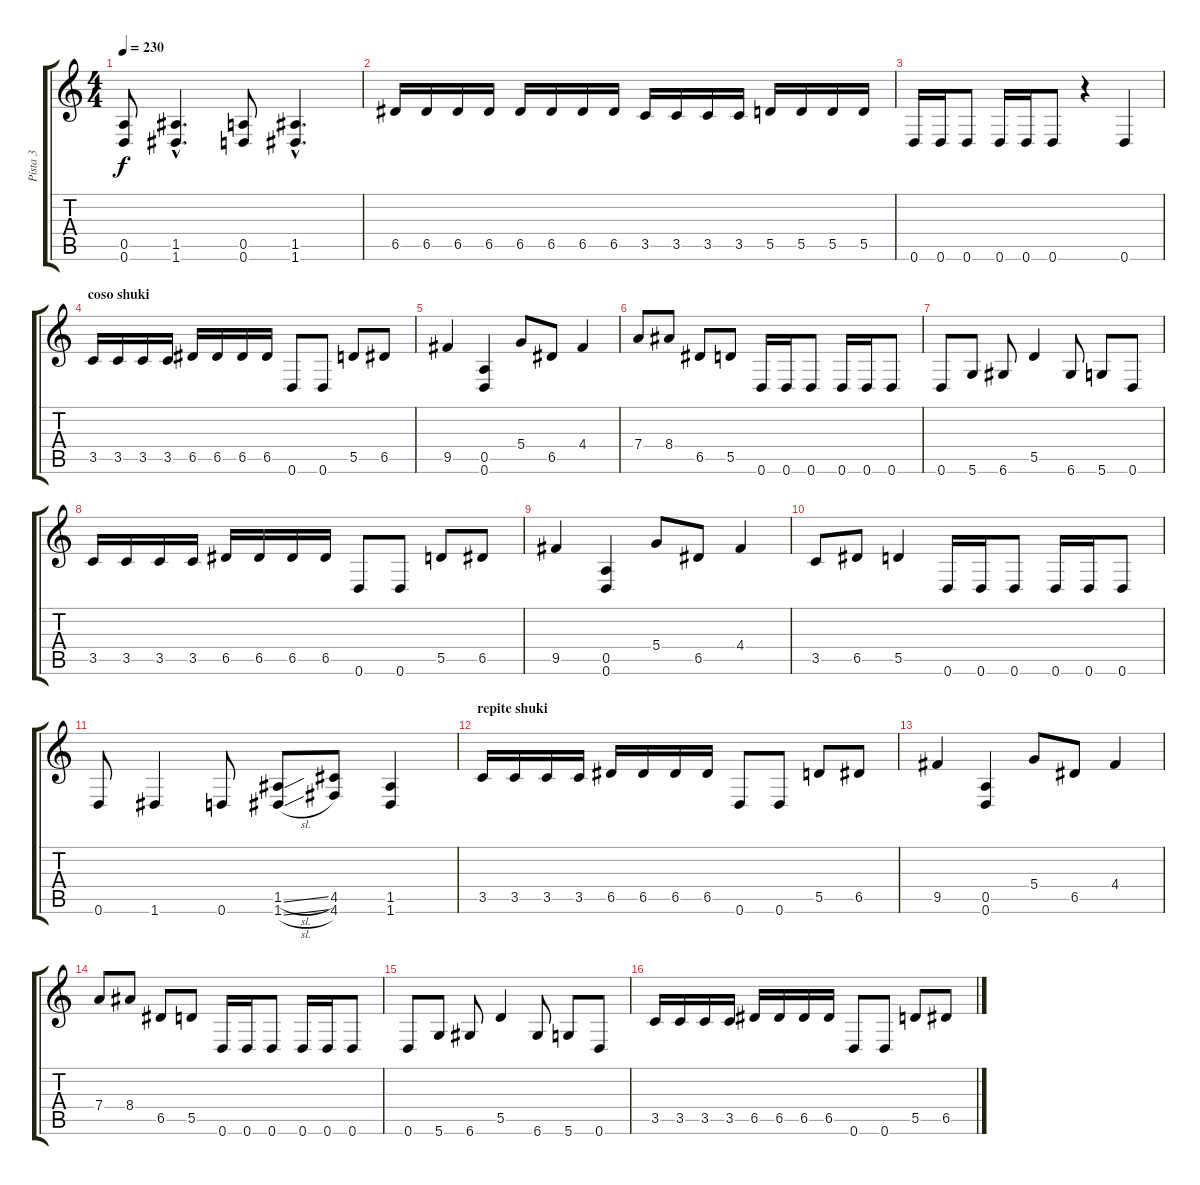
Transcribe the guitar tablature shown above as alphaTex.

\track ("Pista 3" "Pista 3") {instrument distortionguitar}
\staff {score tabs}
\tuning (E4 B3 G3 D3 A2 D2) {hide}
\ts (4 4)
\tempo 230
\clef g2
\ks c
(0.5 0.6).8{dy f} (1.5{hac} 1.6{hac}).4{d} (0.5 0.6).8 (1.5{hac} 1.6{hac}).4{d} |
6.5.16 6.5.16 6.5.16 6.5.16 6.5.16 6.5.16 6.5.16 6.5.16 3.5.16 3.5.16 3.5.16 3.5.16 5.5.16 5.5.16 5.5.16 5.5.16 |
0.6.16 0.6.16 0.6.8 0.6.16 0.6.16 0.6.8 r.4 0.6.4 |
\section ("" "coso shuki")
3.5.16 3.5.16 3.5.16 3.5.16 6.5.16 6.5.16 6.5.16 6.5.16 0.6.8 0.6.8 5.5.8 6.5.8 |
9.5.4 (0.5 0.6).4 5.4.8 6.5.8 4.4.4 |
7.4.8 8.4.8 6.5.8 5.5.8 0.6.16 0.6.16 0.6.8 0.6.16 0.6.16 0.6.8 |
0.6.8 5.6.8 6.6.8 5.5.4 6.6.8 5.6.8 0.6.8 |
3.5.16 3.5.16 3.5.16 3.5.16 6.5.16 6.5.16 6.5.16 6.5.16 0.6.8 0.6.8 5.5.8 6.5.8 |
9.5.4 (0.5 0.6).4 5.4.8 6.5.8 4.4.4 |
3.5.8 6.5.8 5.5.4 0.6.16 0.6.16 0.6.8 0.6.16 0.6.16 0.6.8 |
0.6.8 1.6.4 0.6.8 (1.5{sl} 1.6{sl}).8 (4.5 4.6).8 (1.5 1.6).4 |
\section ("" "repite shuki")
3.5.16 3.5.16 3.5.16 3.5.16 6.5.16 6.5.16 6.5.16 6.5.16 0.6.8 0.6.8 5.5.8 6.5.8 |
9.5.4 (0.5 0.6).4 5.4.8 6.5.8 4.4.4 |
7.4.8 8.4.8 6.5.8 5.5.8 0.6.16 0.6.16 0.6.8 0.6.16 0.6.16 0.6.8 |
0.6.8 5.6.8 6.6.8 5.5.4 6.6.8 5.6.8 0.6.8 |
3.5.16 3.5.16 3.5.16 3.5.16 6.5.16 6.5.16 6.5.16 6.5.16 0.6.8 0.6.8 5.5.8 6.5.8
